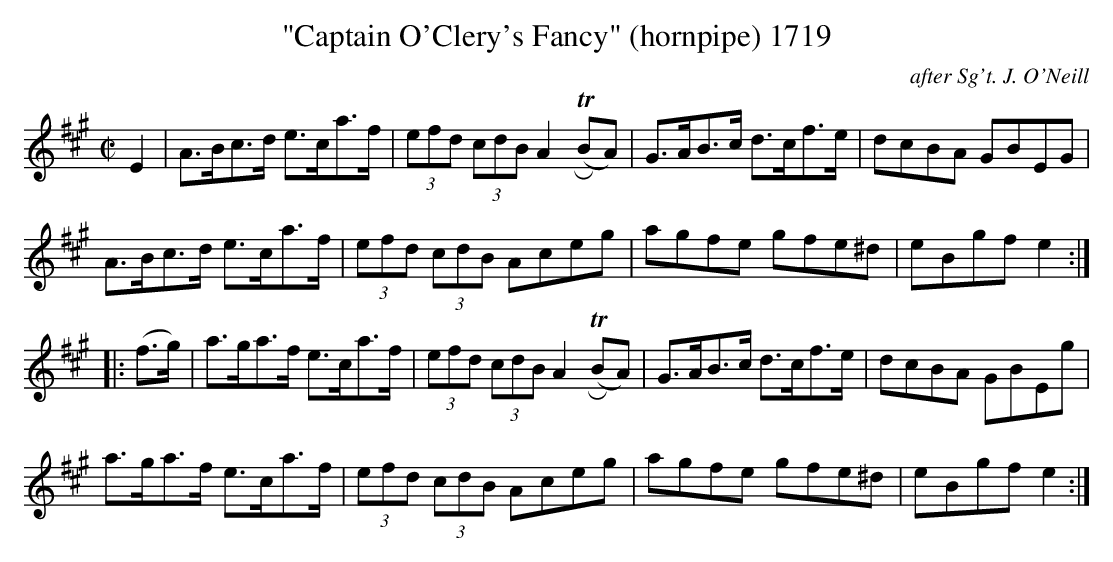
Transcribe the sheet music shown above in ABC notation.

X:1
T:"Captain O'Clery's Fancy" (hornpipe) 1719
C:after Sg't. J. O'Neill
BRENNAN July 2003 (HTTP://WWW.SOSYOURMOM.COM)
M:C|
L:1/8
K:A
E2|A3/2B/2c3/2d/2 e3/2c/2a3/2f/2| (3efd  (3cdB A2 (TRBA)|G3/2A/2B3/2c/2 d3/2c/2f3/2e/2|dcBA GBEG|
A3/2B/2c3/2d/2 e3/2c/2a3/2f/2|(3efd  (3cdB Aceg|agfe gfe^d|eBgf e2:|
|:(f3/2g/2)|a3/2g/2a3/2f/2 e3/2c/2a3/2f/2|(3efd  (3cdB A2 (TRBA)|G3/2A/2B3/2c/2 d3/2c/2f3/2e/2|dcBA GBEg|
a3/2g/2a3/2f/2 e3/2c/2a3/2f/2|(3efd  (3cdB Aceg|agfe gfe^d|eBgf e2:|
